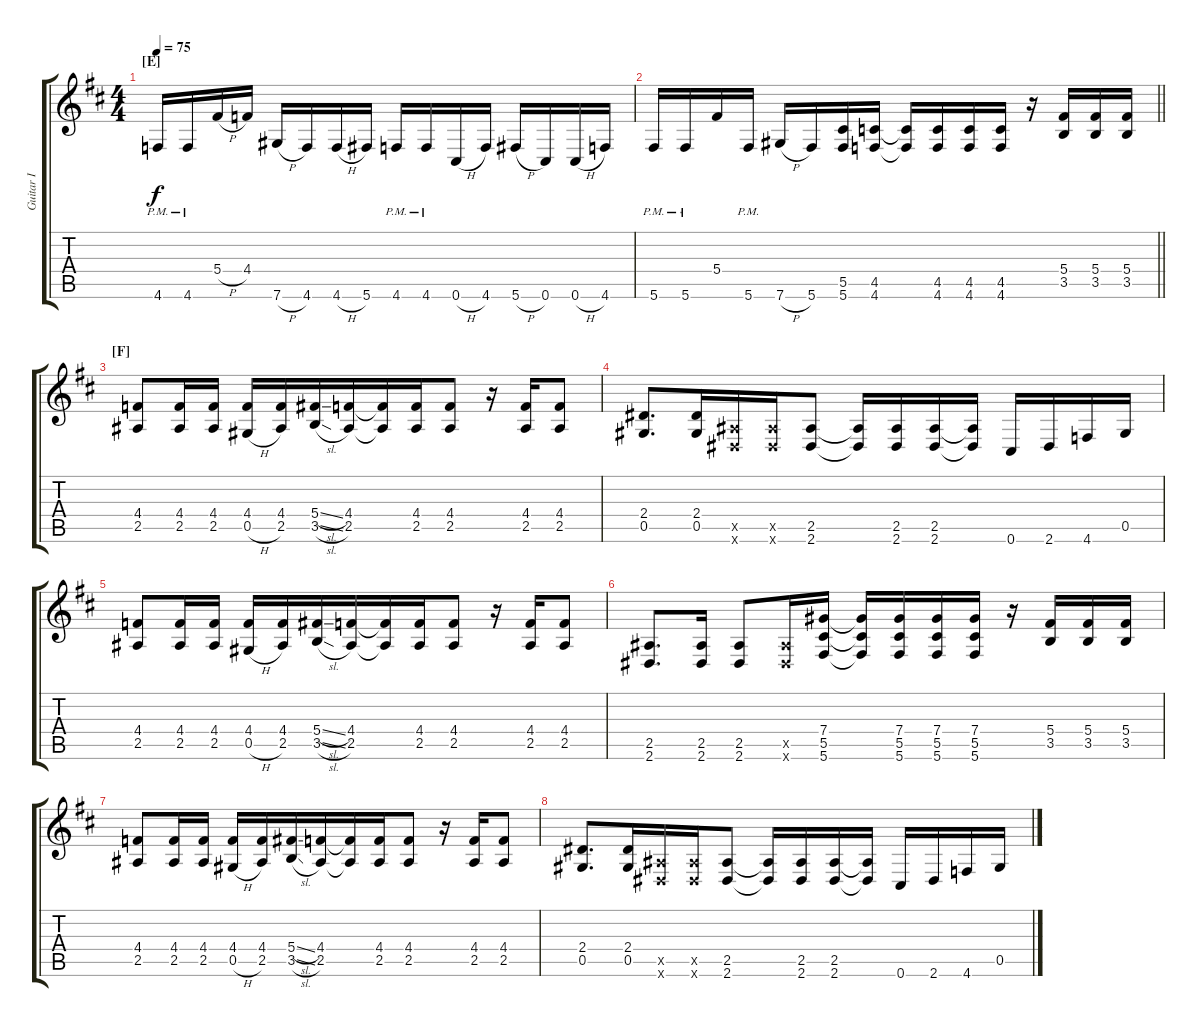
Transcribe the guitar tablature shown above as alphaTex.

\track ("Guitar I" "Guitar I") {instrument overdrivenguitar}
\staff {score tabs}
\tuning (Eb4 Bb3 Gb3 Db3 Ab2 Db2) {hide}
\ts (4 4)
\section ("" "[E]")
\tempo 75
\clef g2
\ks bminor
4.6{pm}.16{dy f} 4.6{pm}.16 5.4{h}.16 4.4.16 7.6{h}.16 4.6.16 4.6{h}.16 5.6.16 4.6{pm}.16 4.6{pm}.16 0.6{h}.16 4.6.16 5.6{h}.16 0.6.16 0.6{h}.16 4.6.16 |
\barLineRight lightlight
5.6{pm}.16 5.6{pm}.16 5.4.16 5.6{pm}.16 7.6{h}.16 5.6.16 (5.5 5.6).16 (4.5 4.6).16 (4.5{t} 4.6{t}).16 (4.5 4.6).16 (4.5 4.6).16 (4.5 4.6).16 r.16 (5.4 3.5).16 (5.4 3.5).16 (5.4 3.5).16 |
\section ("" "[F]")
(4.4 2.5).8 (4.4 2.5).16 (4.4 2.5).16 (4.4 0.5{h}).16 (4.4 2.5).16 (5.4{sl} 3.5{sl}).16 (4.4 2.5).16{beam merge} (4.4{t} 2.5{t}).16 (4.4 2.5).16 (4.4 2.5).8 r.16 (4.4 2.5).16 (4.4 2.5).8 |
(2.4 0.5).8{d} (2.4 0.5).16{beam merge} (2.5{x} 2.6{x}).16 (2.5{x} 2.6{x}).16 (2.5 2.6).8 (2.5{t} 2.6{t}).16 (2.5 2.6).16{beam merge} (2.5 2.6).16 (2.5{t} 2.6{t}).16 0.6.16 2.6.16{beam merge} 4.6.16 0.5.16 |
(4.4 2.5).8 (4.4 2.5).16 (4.4 2.5).16 (4.4 0.5{h}).16 (4.4 2.5).16 (5.4{sl} 3.5{sl}).16 (4.4 2.5).16{beam merge} (4.4{t} 2.5{t}).16 (4.4 2.5).16 (4.4 2.5).8 r.16 (4.4 2.5).16 (4.4 2.5).8 |
(2.5 2.6).8{d} (2.5 2.6).16 (2.5 2.6).8 (2.5{x} 2.6{x}).16 (7.4 5.5 5.6).16 (7.4{t} 5.5{t} 5.6{t}).16 (7.4 5.5 5.6).16 (7.4 5.5 5.6).16 (7.4 5.5 5.6).16 r.16 (5.4 3.5).16 (5.4 3.5).16 (5.4 3.5).16 |
(4.4 2.5).8 (4.4 2.5).16 (4.4 2.5).16 (4.4 0.5{h}).16 (4.4 2.5).16 (5.4{sl} 3.5{sl}).16 (4.4 2.5).16{beam merge} (4.4{t} 2.5{t}).16 (4.4 2.5).16 (4.4 2.5).8 r.16 (4.4 2.5).16 (4.4 2.5).8 |
(2.4 0.5).8{d} (2.4 0.5).16{beam merge} (2.5{x} 2.6{x}).16 (2.5{x} 2.6{x}).16 (2.5 2.6).8 (2.5{t} 2.6{t}).16 (2.5 2.6).16{beam merge} (2.5 2.6).16 (2.5{t} 2.6{t}).16 0.6.16 2.6.16{beam merge} 4.6.16 0.5.16
